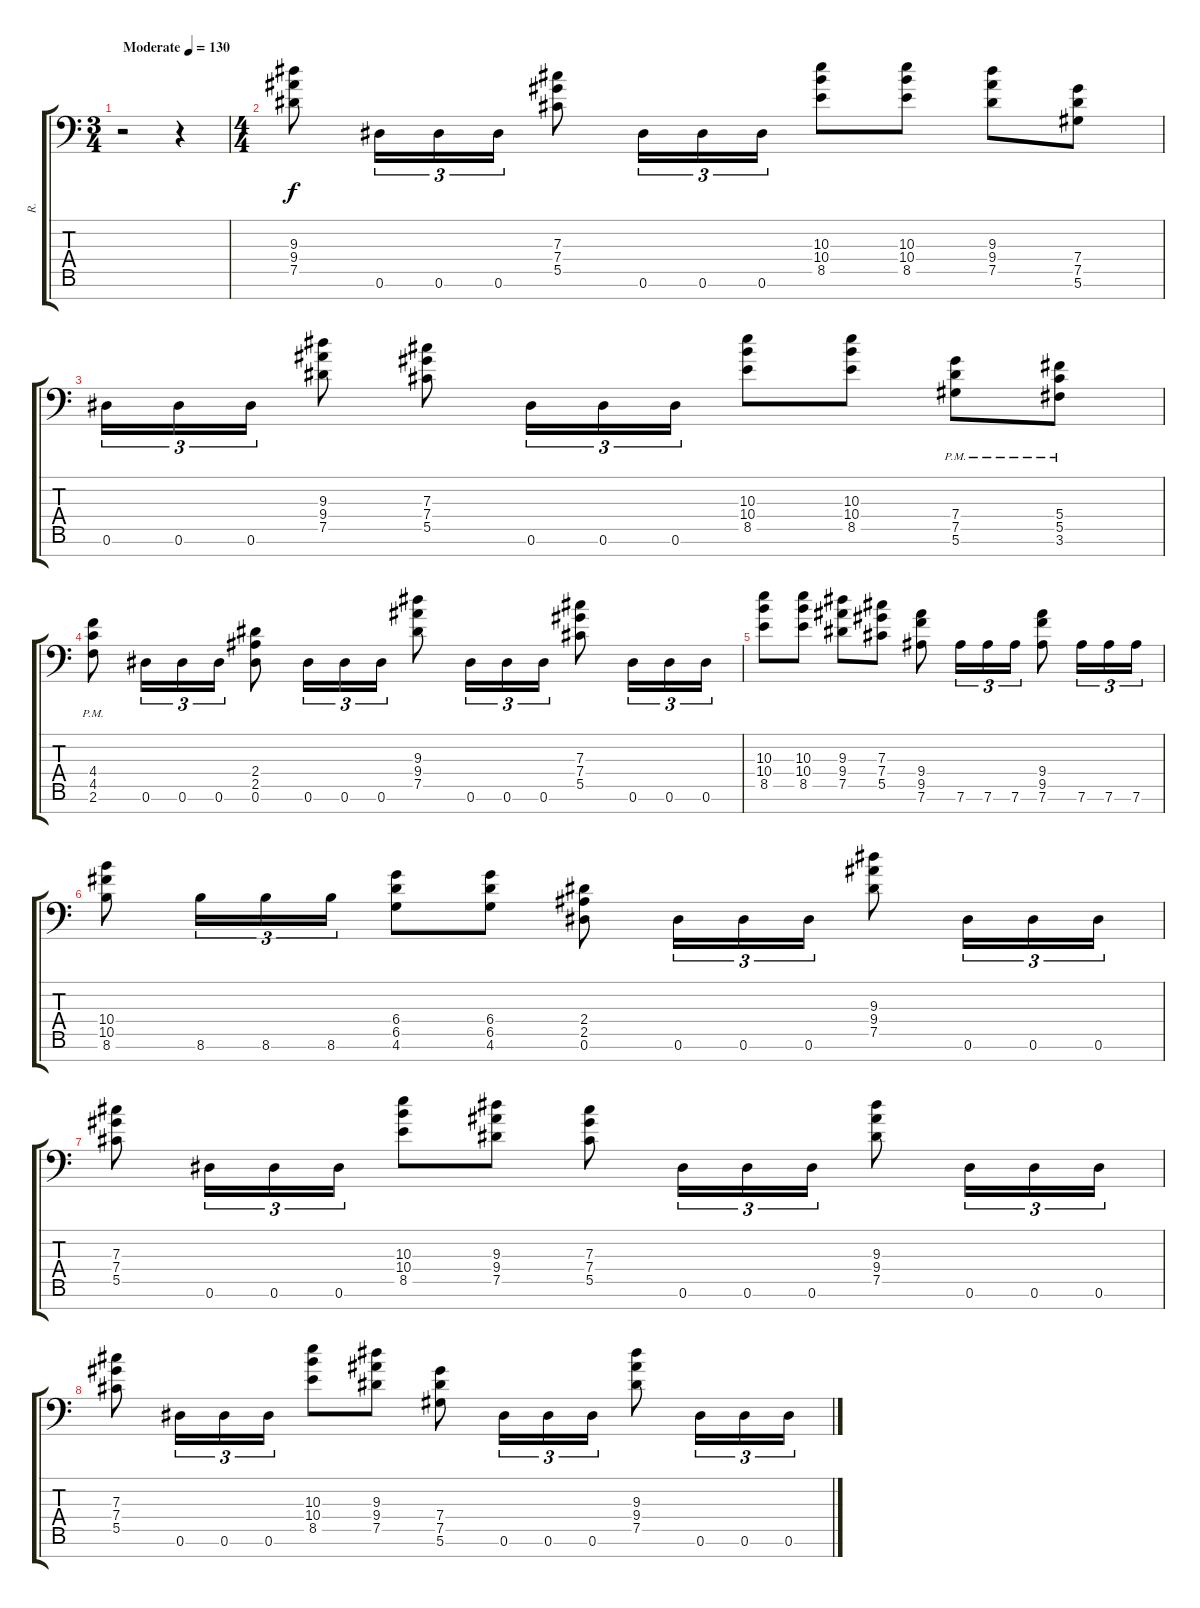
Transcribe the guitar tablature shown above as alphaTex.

\track ("R." "R.") {instrument distortionguitar}
\staff {score tabs}
\tuning (Eb4 Bb3 Gb3 Db3 Ab2 Eb2 Bb1) {hide}
\ts (3 4)
\tempo (130 "Moderate")
\clef f4
\ks c
r.2{dy f instrument distortionguitar} r.4 |
\ts (4 4)
(9.3 9.4 7.5).8 0.6.16{tu (3 2)} 0.6.16{tu (3 2)} 0.6.16{tu (3 2)} (7.3 7.4 5.5).8 0.6.16{tu (3 2)} 0.6.16{tu (3 2)} 0.6.16{tu (3 2)} (10.3 10.4 8.5).8 (10.3 10.4 8.5).8 (9.3 9.4 7.5).8 (7.4 7.5 5.6).8 |
0.6.16{tu (3 2)} 0.6.16{tu (3 2)} 0.6.16{tu (3 2)} (9.3 9.4 7.5).8 (7.3 7.4 5.5).8 0.6.16{tu (3 2)} 0.6.16{tu (3 2)} 0.6.16{tu (3 2)} (10.3 10.4 8.5).8 (10.3 10.4 8.5).8 (7.4{pm} 7.5{pm} 5.6{pm}).8 (5.4{pm} 5.5{pm} 3.6{pm}).8 |
(4.4{pm} 4.5{pm} 2.6{pm}).8 0.6.16{tu (3 2)} 0.6.16{tu (3 2)} 0.6.16{tu (3 2)} (2.4 2.5 0.6).8 0.6.16{tu (3 2)} 0.6.16{tu (3 2)} 0.6.16{tu (3 2)} (9.3 9.4 7.5).8 0.6.16{tu (3 2)} 0.6.16{tu (3 2)} 0.6.16{tu (3 2)} (7.3 7.4 5.5).8 0.6.16{tu (3 2)} 0.6.16{tu (3 2)} 0.6.16{tu (3 2)} |
(10.3 10.4 8.5).8 (10.3 10.4 8.5).8 (9.3 9.4 7.5).8 (7.3 7.4 5.5).8 (9.4 9.5 7.6).8 7.6.16{tu (3 2)} 7.6.16{tu (3 2)} 7.6.16{tu (3 2)} (9.4 9.5 7.6).8 7.6.16{tu (3 2)} 7.6.16{tu (3 2)} 7.6.16{tu (3 2)} |
(10.4 10.5 8.6).8 8.6.16{tu (3 2)} 8.6.16{tu (3 2)} 8.6.16{tu (3 2)} (6.4 6.5 4.6).8 (6.4 6.5 4.6).8 (2.4 2.5 0.6).8 0.6.16{tu (3 2)} 0.6.16{tu (3 2)} 0.6.16{tu (3 2)} (9.3 9.4 7.5).8 0.6.16{tu (3 2)} 0.6.16{tu (3 2)} 0.6.16{tu (3 2)} |
(7.3 7.4 5.5).8 0.6.16{tu (3 2)} 0.6.16{tu (3 2)} 0.6.16{tu (3 2)} (10.3 10.4 8.5).8 (9.3 9.4 7.5).8 (7.3 7.4 5.5).8 0.6.16{tu (3 2)} 0.6.16{tu (3 2)} 0.6.16{tu (3 2)} (9.3 9.4 7.5).8 0.6.16{tu (3 2)} 0.6.16{tu (3 2)} 0.6.16{tu (3 2)} |
(7.3 7.4 5.5).8 0.6.16{tu (3 2)} 0.6.16{tu (3 2)} 0.6.16{tu (3 2)} (10.3 10.4 8.5).8 (9.3 9.4 7.5).8 (7.4 7.5 5.6).8 0.6.16{tu (3 2)} 0.6.16{tu (3 2)} 0.6.16{tu (3 2)} (9.3 9.4 7.5).8 0.6.16{tu (3 2)} 0.6.16{tu (3 2)} 0.6.16{tu (3 2)}
